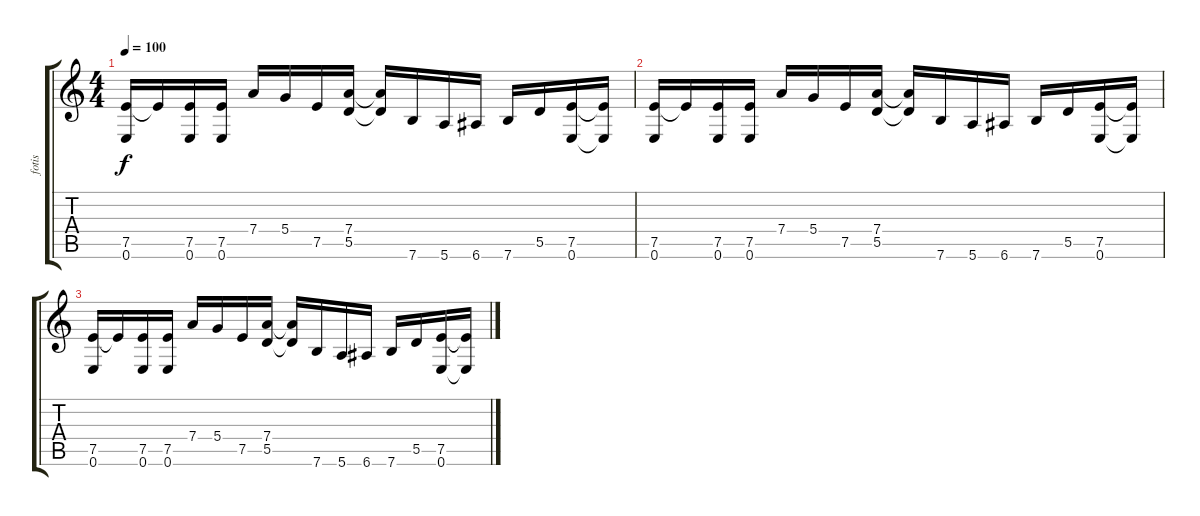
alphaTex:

\track ("fotis" "fotis") {instrument overdrivenguitar}
\staff {score tabs}
\tuning (E4 B3 G3 D3 A2 E2) {hide}
\ts (4 4)
\tempo 100
\clef g2
\ks c
(7.5 0.6).16{dy f} 7.5{t}.16 (7.5 0.6).16 (7.5 0.6).16 7.4.16 5.4.16 7.5.16 (7.4 5.5).16 (7.4{t} 5.5{t}).16 7.6.16 5.6.16 6.6.16 7.6.16 5.5.16 (7.5 0.6).16 (7.5{t} 0.6{t}).16 |
(7.5 0.6).16 7.5{t}.16 (7.5 0.6).16 (7.5 0.6).16 7.4.16 5.4.16 7.5.16 (7.4 5.5).16 (7.4{t} 5.5{t}).16 7.6.16 5.6.16 6.6.16 7.6.16 5.5.16 (7.5 0.6).16 (7.5{t} 0.6{t}).16 |
(7.5 0.6).16 7.5{t}.16 (7.5 0.6).16 (7.5 0.6).16 7.4.16 5.4.16 7.5.16 (7.4 5.5).16 (7.4{t} 5.5{t}).16 7.6.16 5.6.16 6.6.16 7.6.16 5.5.16 (7.5 0.6).16 (7.5{t} 0.6{t}).16
